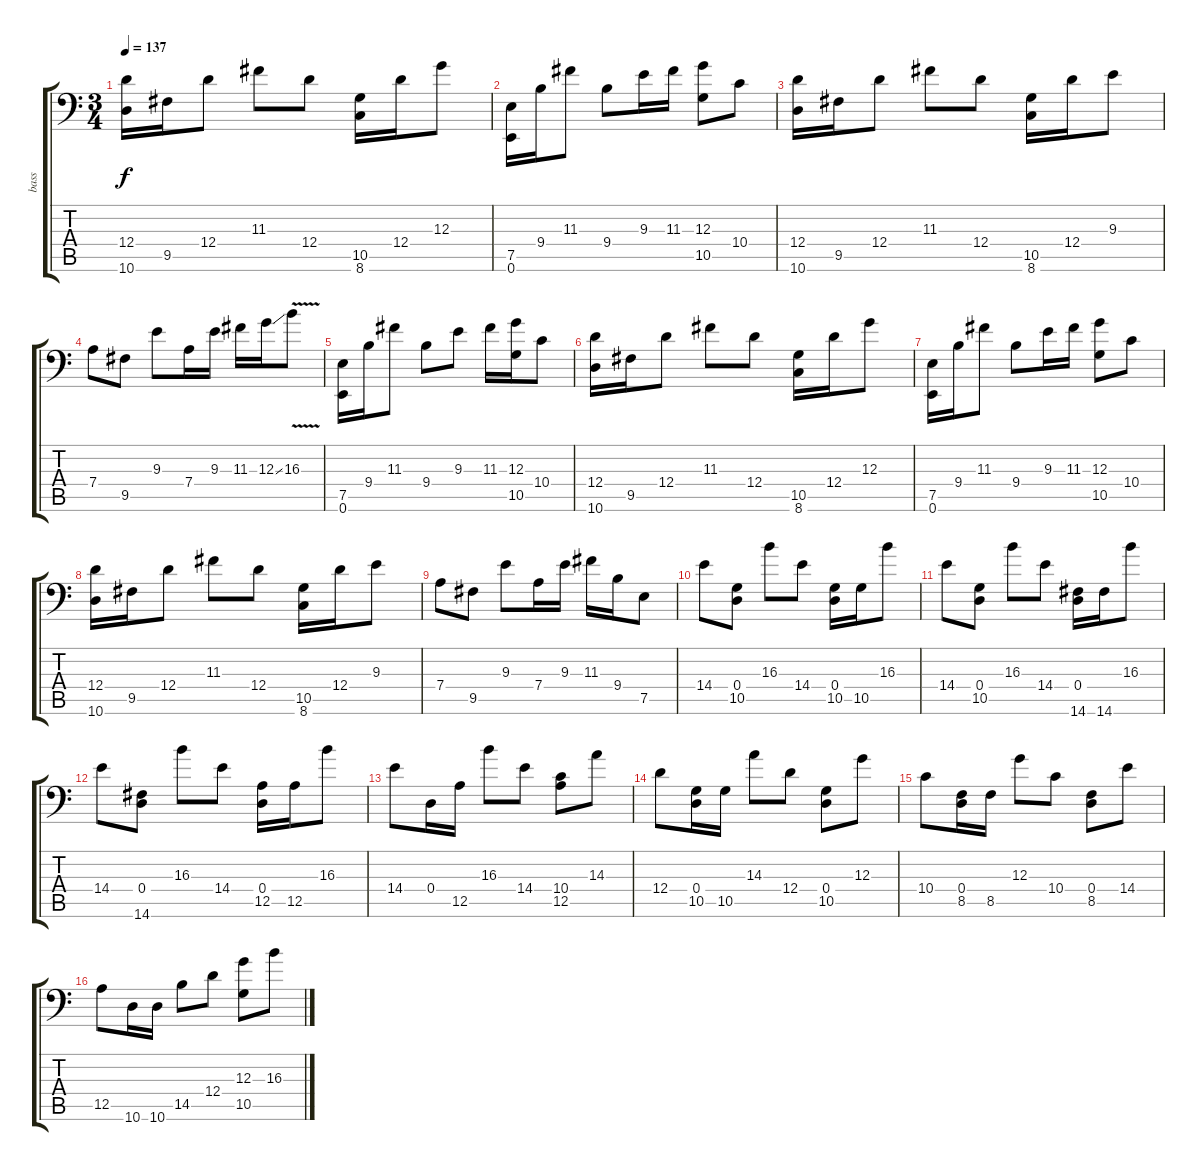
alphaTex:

\track ("bass" "bass") {instrument electricbassfinger}
\staff {score tabs}
\tuning (E3 B2 G2 D2 A1 E1) {hide}
\ts (3 4)
\tempo 137
\clef f4
\ks c
(12.4 10.6).16{dy f} 9.5.16 12.4.8 11.3.8 12.4.8 (10.5 8.6).16 12.4.16 12.3.8 |
(7.5 0.6).16 9.4.16 11.3.8 9.4.8 9.3.16 11.3.16 (12.3 10.5).8 10.4.8 |
(12.4 10.6).16 9.5.16 12.4.8 11.3.8 12.4.8 (10.5 8.6).16 12.4.16 9.3.8 |
7.4.8 9.5.8 9.3.8 7.4.16 9.3.16 11.3.16 12.3{ss}.16 16.3{v}.8 |
(7.5 0.6).16 9.4.16 11.3.8 9.4.8 9.3.8 11.3.16 (12.3 10.5).16 10.4.8 |
(12.4 10.6).16 9.5.16 12.4.8 11.3.8 12.4.8 (10.5 8.6).16 12.4.16 12.3.8 |
(7.5 0.6).16 9.4.16 11.3.8 9.4.8 9.3.16 11.3.16 (12.3 10.5).8 10.4.8 |
(12.4 10.6).16 9.5.16 12.4.8 11.3.8 12.4.8 (10.5 8.6).16 12.4.16 9.3.8 |
7.4.8 9.5.8 9.3.8 7.4.16 9.3.16 11.3.16 9.4.16 7.5.8 |
14.4.8 (0.4 10.5).8 16.3.8 14.4.8 (0.4 10.5).16 10.5.16 16.3.8 |
14.4.8 (0.4 10.5).8 16.3.8 14.4.8 (0.4 14.6).16 14.6.16 16.3.8 |
14.4.8 (0.4 14.6).8 16.3.8 14.4.8 (0.4 12.5).16 12.5.16 16.3.8 |
14.4.8 0.4.16 12.5.16 16.3.8 14.4.8 (10.4 12.5).8 14.3.8 |
12.4.8 (0.4 10.5).16 10.5.16 14.3.8 12.4.8 (0.4 10.5).8 12.3.8 |
10.4.8 (0.4 8.5).16 8.5.16 12.3.8 10.4.8 (0.4 8.5).8 14.4.8 |
12.5.8 10.6.16 10.6.16 14.5.8 12.4.8 (12.3 10.5).8 16.3.8
